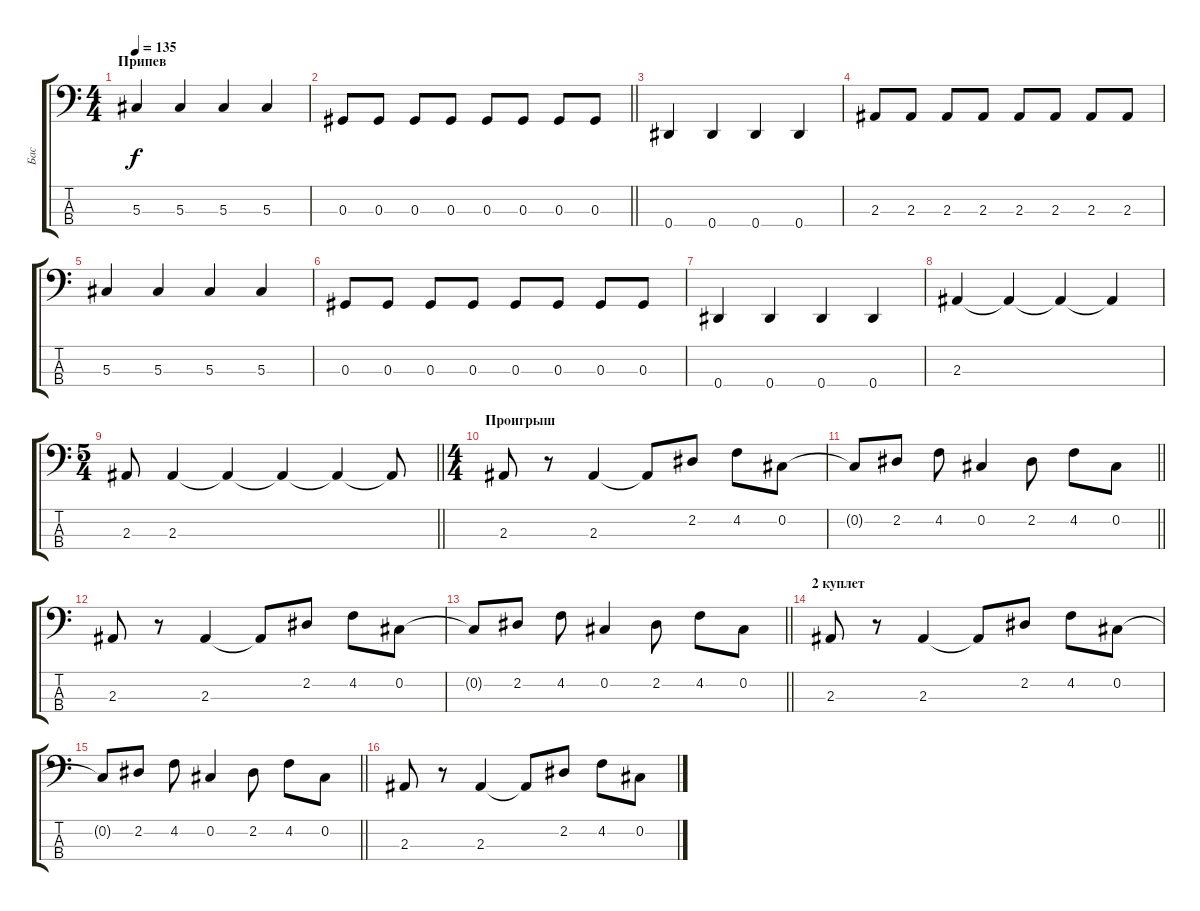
\track ("Бас" "Бас") {instrument electricbassfinger}
\staff {score tabs}
\tuning (Gb2 Db2 Ab1 Eb1) {hide}
\ts (4 4)
\section ("" "Припев")
\tempo 135
\clef f4
\ks c
5.3.4{dy f} 5.3.4 5.3.4 5.3.4 |
\barLineRight lightlight
0.3.8 0.3.8 0.3.8 0.3.8 0.3.8 0.3.8 0.3.8 0.3.8 |
0.4.4 0.4.4 0.4.4 0.4.4 |
2.3.8 2.3.8 2.3.8 2.3.8 2.3.8 2.3.8 2.3.8 2.3.8 |
5.3.4 5.3.4 5.3.4 5.3.4 |
0.3.8 0.3.8 0.3.8 0.3.8 0.3.8 0.3.8 0.3.8 0.3.8 |
0.4.4 0.4.4 0.4.4 0.4.4 |
2.3.4 2.3{t}.4 2.3{t}.4 2.3{t}.4 |
\ts (5 4)
\barLineRight lightlight
2.3.8 2.3.4 2.3{t}.4 2.3{t}.4 2.3{t}.4 2.3{t}.8 |
\ts (4 4)
\section ("" "Проигрыш")
2.3.8 r.8 2.3.4 2.3{t}.8 2.2.8 4.2.8 0.2.8 |
\barLineRight lightlight
0.2{t}.8 2.2.8 4.2.8 0.2.4 2.2.8 4.2.8 0.2.8 |
2.3.8 r.8 2.3.4 2.3{t}.8 2.2.8 4.2.8 0.2.8 |
\barLineRight lightlight
0.2{t}.8 2.2.8 4.2.8 0.2.4 2.2.8 4.2.8 0.2.8 |
\section ("" "2 куплет")
2.3.8 r.8 2.3.4 2.3{t}.8 2.2.8 4.2.8 0.2.8 |
\barLineRight lightlight
0.2{t}.8 2.2.8 4.2.8 0.2.4 2.2.8 4.2.8 0.2.8 |
2.3.8 r.8 2.3.4 2.3{t}.8 2.2.8 4.2.8 0.2.8
